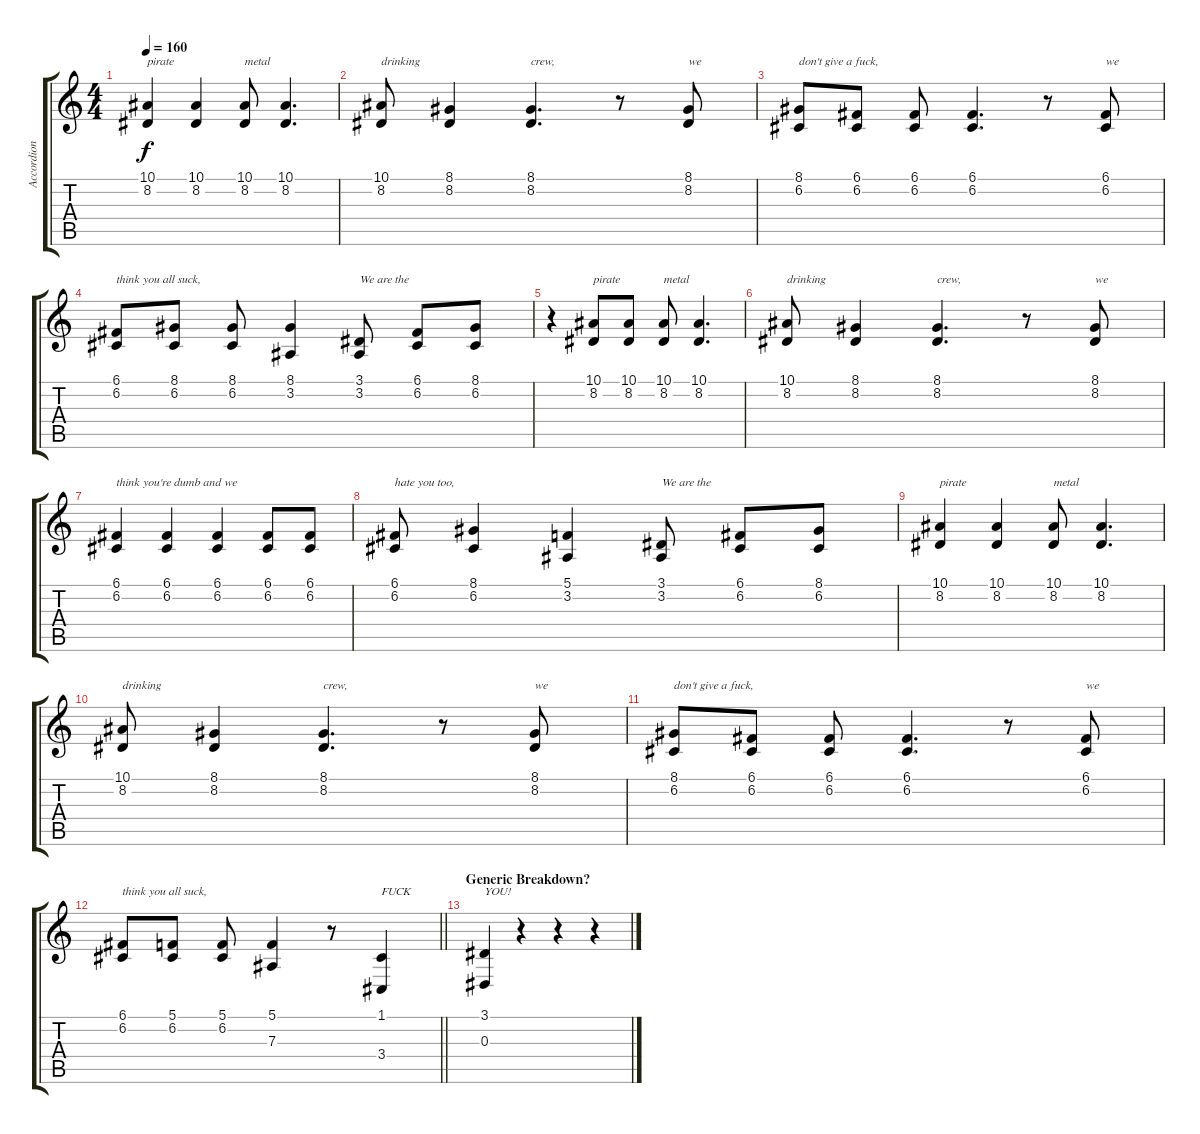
\track ("Accordion" "Accordion") {instrument accordion}
\staff {score tabs}
\tuning (C4 G3 Eb3 Bb2 F2 C2) {hide}
\ts (4 4)
\tempo 160
\clef g2
\ks c
(10.1 8.2).4{txt "pirate" dy f} (10.1 8.2).4 (10.1 8.2).8{txt "metal"} (10.1 8.2).4{d} |
(10.1 8.2).8{txt "drinking"} (8.1 8.2).4 (8.1 8.2).4{d txt "crew,"} r.8 (8.1 8.2).8{txt "we"} |
(8.1 6.2).8{txt "don't give a fuck,"} (6.1 6.2).8 (6.1 6.2).8 (6.1 6.2).4{d} r.8 (6.1 6.2).8{txt "we"} |
(6.1 6.2).8{txt "think you all suck,"} (8.1 6.2).8 (8.1 6.2).8 (8.1 3.2).4 (3.1 3.2).8{txt "We are the"} (6.1 6.2).8 (8.1 6.2).8 |
r.4 (10.1 8.2).8{txt "pirate"} (10.1 8.2).8 (10.1 8.2).8{txt "metal"} (10.1 8.2).4{d} |
(10.1 8.2).8{txt "drinking"} (8.1 8.2).4 (8.1 8.2).4{d txt "crew,"} r.8 (8.1 8.2).8{txt "we"} |
(6.1 6.2).4{txt "think you're dumb and we"} (6.1 6.2).4 (6.1 6.2).4 (6.1 6.2).8 (6.1 6.2).8 |
(6.1 6.2).8{txt "hate you too,"} (8.1 6.2).4 (5.1 3.2).4 (3.1 3.2).8{txt "We are the"} (6.1 6.2).8 (8.1 6.2).8 |
(10.1 8.2).4{txt "pirate"} (10.1 8.2).4 (10.1 8.2).8{txt "metal"} (10.1 8.2).4{d} |
(10.1 8.2).8{txt "drinking"} (8.1 8.2).4 (8.1 8.2).4{d txt "crew,"} r.8 (8.1 8.2).8{txt "we"} |
(8.1 6.2).8{txt "don't give a fuck,"} (6.1 6.2).8 (6.1 6.2).8 (6.1 6.2).4{d} r.8 (6.1 6.2).8{txt "we"} |
\barLineRight lightlight
(6.1 6.2).8{txt "think you all suck,"} (5.1 6.2).8 (5.1 6.2).8 (5.1 7.3).4 r.8 (1.1 3.4).4{txt "FUCK"} |
\section ("" "Generic Breakdown?")
(3.1 0.3).4{txt "YOU!"} r.4 r.4 r.4
